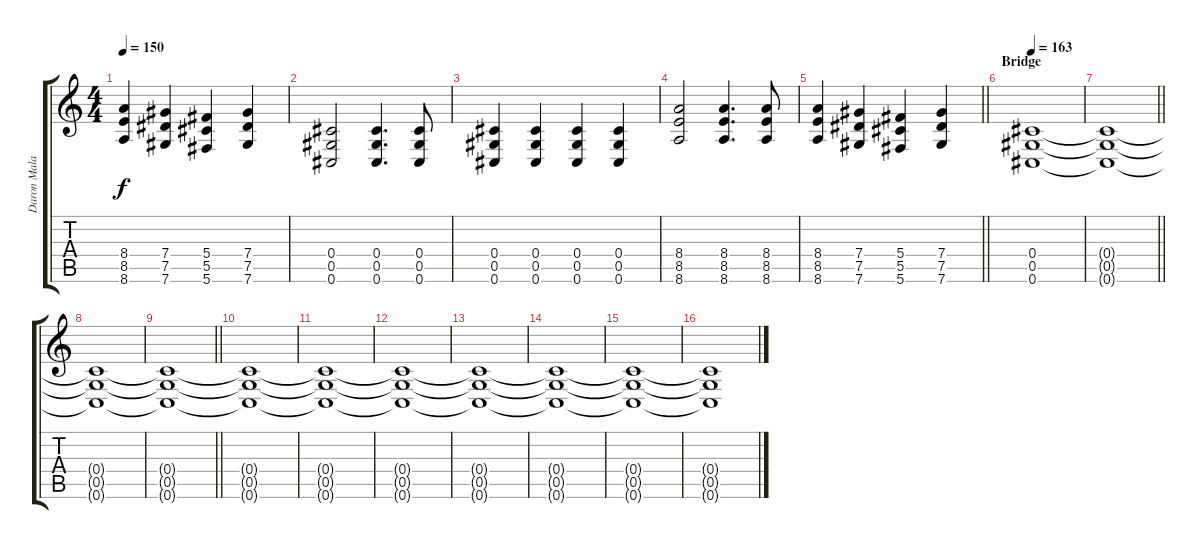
\track ("Daron Malakian(Guitar 2)" "Daron Mala") {instrument overdrivenguitar}
\staff {score tabs}
\tuning (Eb4 Bb3 Gb3 Db3 Ab2 Db2) {hide}
\ts (4 4)
\tempo 150
\clef g2
\ks c
(8.4 8.5 8.6).4{dy f} (7.4 7.5 7.6).4 (5.4 5.5 5.6).4 (7.4 7.5 7.6).4 |
(0.4 0.5 0.6).2 (0.4 0.5 0.6).4{d} (0.4 0.5 0.6).8 |
(0.4 0.5 0.6).4 (0.4 0.5 0.6).4 (0.4 0.5 0.6).4 (0.4 0.5 0.6).4 |
(8.4 8.5 8.6).2 (8.4 8.5 8.6).4{d} (8.4 8.5 8.6).8 |
\barLineRight lightlight
(8.4 8.5 8.6).4 (7.4 7.5 7.6).4 (5.4 5.5 5.6).4 (7.4 7.5 7.6).4 |
\section ("" "Bridge")
\tempo 163
(0.4 0.5 0.6).1 |
\barLineRight lightlight
(0.4{t} 0.5{t} 0.6{t}).1 |
(0.4{t} 0.5{t} 0.6{t}).1 |
\barLineRight lightlight
(0.4{t} 0.5{t} 0.6{t}).1 |
(0.4{t} 0.5{t} 0.6{t}).1 |
(0.4{t} 0.5{t} 0.6{t}).1 |
(0.4{t} 0.5{t} 0.6{t}).1 |
(0.4{t} 0.5{t} 0.6{t}).1 |
(0.4{t} 0.5{t} 0.6{t}).1 |
(0.4{t} 0.5{t} 0.6{t}).1 |
(0.4{t} 0.5{t} 0.6{t}).1
